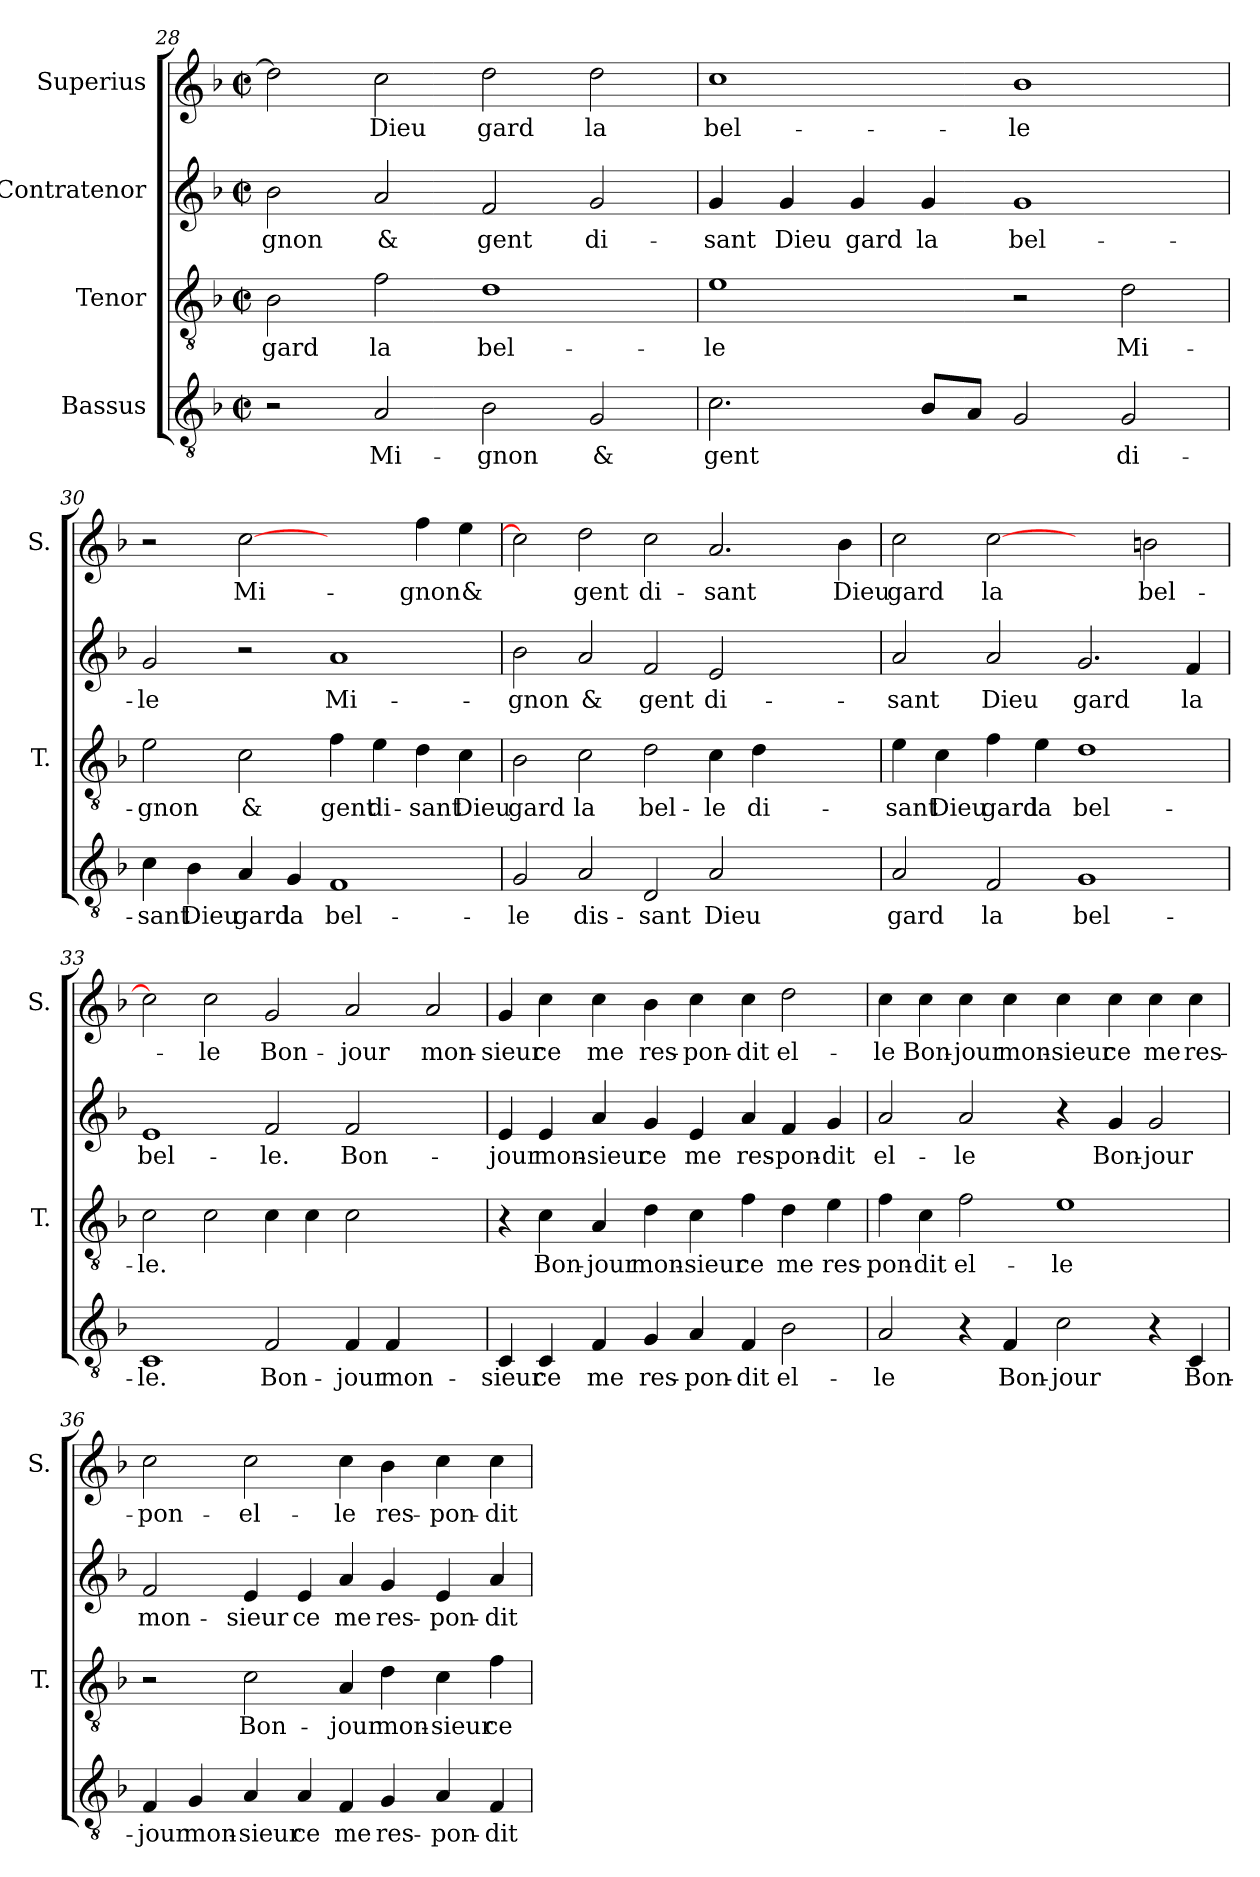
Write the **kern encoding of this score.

**kern	**text	**kern	**text	**kern	**text	**kern	**text
*part4	*part4	*part3	*part3	*part2	*part2	*part1	*part1
*staff4	*staff4	*staff3	*staff3	*staff2	*staff2	*staff1	*staff1
*I"Bassus	*	*I"Tenor	*	*I"Contratenor	*	*I"Superius	*
*	*	*I'T.	*	*	*	*I'S.	*
*clefGv2	*	*clefGv2	*	*clefG2	*	*clefG2	*
*k[b-]	*	*k[b-]	*	*k[b-]	*	*k[b-]	*
*F:	*	*F:	*	*F:	*	*F:	*
*M2/2	*	*M2/2	*	*M2/2	*	*M2/2	*
*met(c|)	*	*met(c|)	*	*met(c|)	*	*met(c|)	*
=28	=28	=28	=28	=28	=28	=28	=28
2r	.	2B-\	gard	2b-\	-gnon	2dd\]	.
2A/	Mi-	2f\	la	2a/	&	2cc\	Dieu
2B-\	-gnon	1d\	bel-	2f/	gent	2dd\	gard
2G/	&	.	.	2g/	di-	2dd\	la
!!LO:LB:g=z
=29	=29	=29	=29	=29	=29	=29	=29
2.c\	gent	1e\	-le	4g/	-sant	1cc\	bel-
.	.	.	.	4g/	Dieu	.	.
.	.	.	.	4g/	gard	.	.
8B-/L	.	.	.	4g/	la	.	.
8A/J	.	.	.	.	.	.	.
2G/	.	2r	.	1g/	bel-	1b-\	-le
2G/	di-	2d\	Mi-	.	.	.	.
=30	=30	=30	=30	=30	=30	=30	=30
4c\	-sant	2e\	-gnon	2g/	-le	2r	.
4B-\	Dieu	.	.	.	.	.	.
4A/	gard	2c\	&	2r	.	[2cc\	Mi-
4G/	la	.	.	.	.	.	.
1F/	bel-	4f\	gent	1a/	Mi-	2ryy	.
.	.	4e\	di-	.	.	.	.
.	.	4d\	-sant	.	.	4ff\	-gnon
.	.	4c\	Dieu	.	.	4ee\	&
=31	=31	=31	=31	=31	=31	=31	=31
2G/	-le	2B-\	gard	2b-\	-gnon	2cc\]	.
2A/	dis-	2c\	la	2a/	&	2dd\	gent
2D/	-sant	2d\	bel-	2f/	gent	2cc\	di-
2A/	Dieu	4c\	-le	2e/	di-	2.a/	-sant
.	.	4d\	di-	.	.	.	.
2ryy	.	2ryy	.	2ryy	.	.	.
.	.	.	.	.	.	4b-\	Dieu
=32	=32	=32	=32	=32	=32	=32	=32
2A/	gard	4e\	-sant	2a/	-sant	2cc\	gard
.	.	4c\	Dieu	.	.	.	.
2F/	la	4f\	gard	2a/	Dieu	[2cc\	la
.	.	4e\	la	.	.	.	.
1G/	bel-	1d\	bel-	2.g/	gard	2ryy	.
.	.	.	.	.	.	2bn\	bel-
.	.	.	.	4f/	la	.	.
!!LO:LB:g=z
=33	=33	=33	=33	=33	=33	=33	=33
1C/	-le.	2c\	-le.	1e/	bel-	2cc\]	.
.	.	2c\	.	.	.	2cc\	-le
2F/	Bon-	4c\	.	2f/	-le.	2g/	Bon-
.	.	4c\	.	.	.	.	.
4F/	-jour	2c\	.	2f/	Bon-	2a/	-jour
4F/	mon-	.	.	.	.	.	.
2ryy	.	2ryy	.	2ryy	.	2a/	mon-
=34	=34	=34	=34	=34	=34	=34	=34
4C/	-sieur	4r	.	4e/	-jour	4g/	-sieur
4C/	ce	4c\	Bon-	4e/	mon-	4cc\	ce
4F/	me	4A/	-jour	4a/	-sieur	4cc\	me
4G/	res-	4d\	mon-	4g/	ce	4b-\	res-
4A/	-pon-	4c\	-sieur	4e/	me	4cc\	-pon-
4F/	-dit	4f\	ce	4a/	res-	4cc\	-dit
2B-\	el-	4d\	me	4f/	-pon-	2dd\	el-
.	.	4e\	res-	4g/	-dit	.	.
=35	=35	=35	=35	=35	=35	=35	=35
2A/	-le	4f\	-pon-	2a/	el-	4cc\	-le
.	.	4c\	-dit	.	.	4cc\	Bon-
4r	.	2f\	el-	2a/	-le	4cc\	-jour
4F/	Bon-	.	.	.	.	4cc\	mon-
2c\	-jour	1e\	-le	4r	.	4cc\	-sieur
.	.	.	.	4g/	Bon-	4cc\	ce
4r	.	.	.	2g/	-jour	4cc\	me
4C/	Bon-	.	.	.	.	4cc\	res-
=36	=36	=36	=36	=36	=36	=36	=36
4F/	-jour	2r	.	2f/	mon-	2cc\	-pon-
4G/	mon-	.	.	.	.	.	.
4A/	-sieur	2c\	Bon-	4e/	-sieur	2cc\	el-
4A/	ce	.	.	4e/	ce	.	.
4F/	me	4A/	-jour	4a/	me	4cc\	-le
4G/	res-	4d\	mon-	4g/	res-	4b-\	res-
4A/	-pon-	4c\	-sieur	4e/	-pon-	4cc\	-pon-
4F/	-dit	4f\	ce	4a/	-dit	4cc\	-dit
=	=	=	=	=	=	=	=
*-	*-	*-	*-	*-	*-	*-	*-
